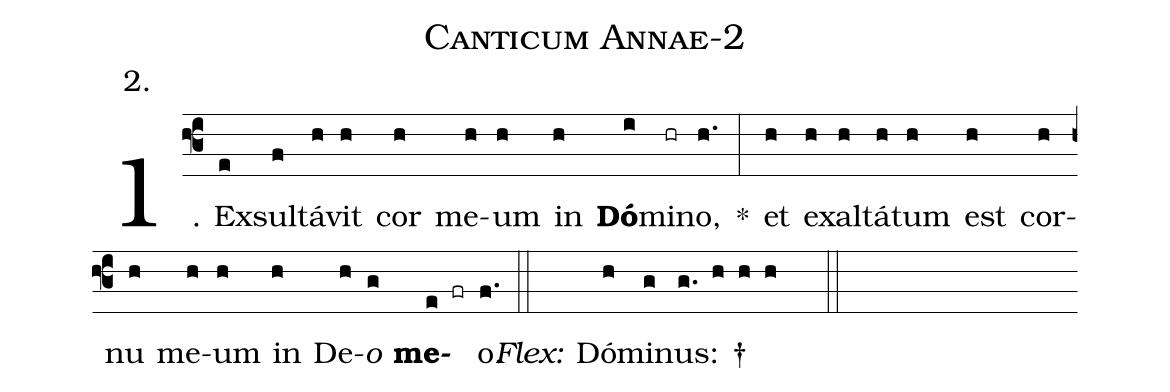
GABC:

name: Canticum Annae-2;
annotation: 2.;
%%
(f3)1. Ex(e)sul(f)tá(h)vit(h) cor(h) me(h)um(h) in(h) <b>Dó</b>(i)mi(hr)no,(h.) *(:) et(h) ex(h)al(h)tá(h)tum(h) est(h) cor(h)nu(h) me(h)um(h) in(h) De(h)<i>o</i>(g) <b>me</b>(e fr)o.(f.) (::)
<i>Flex:</i>()  Dó(h)mi(g)nus: †(g. h h h  ::)
